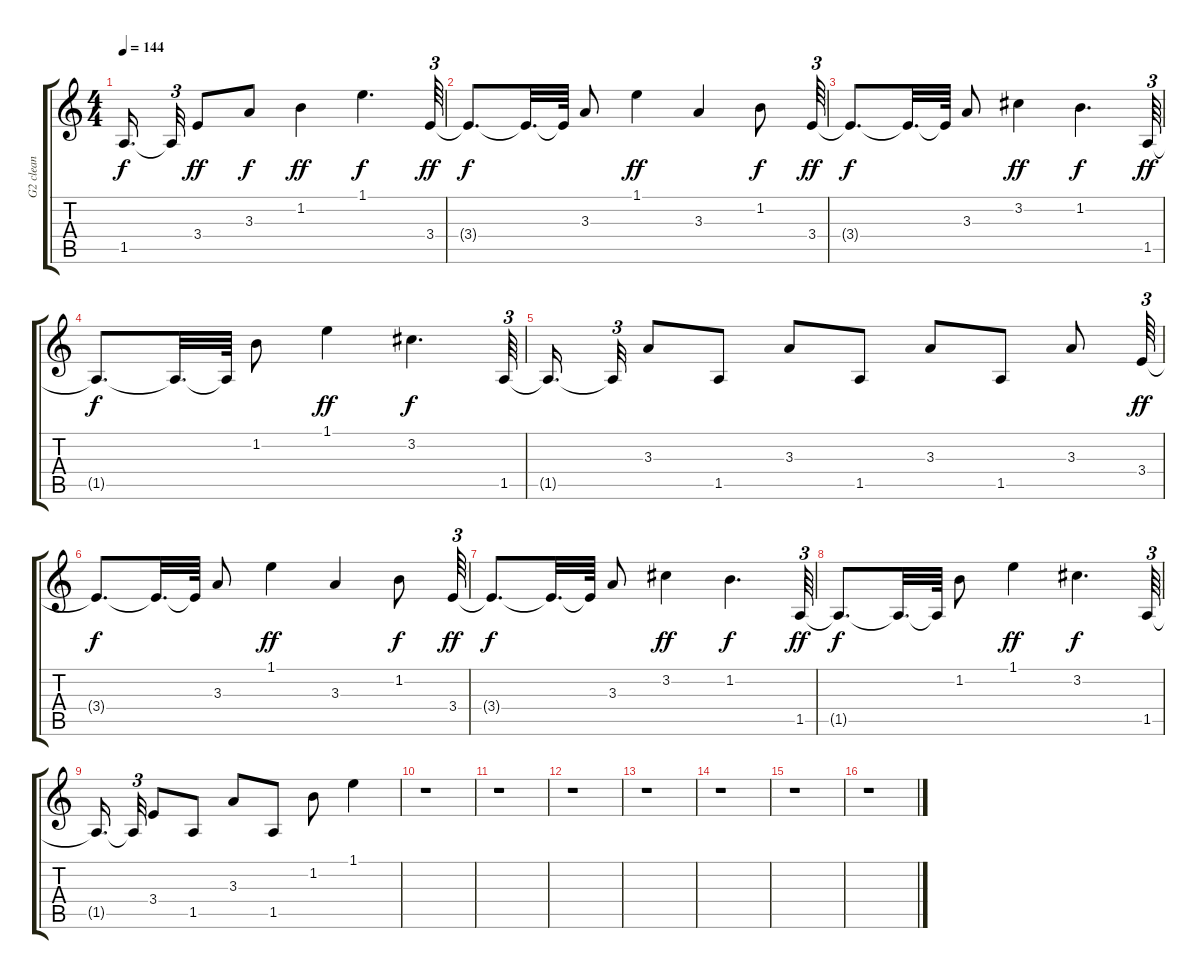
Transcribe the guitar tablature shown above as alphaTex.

\track ("G2 clean" "G2 clean") {instrument electricguitarclean}
\staff {score tabs}
\tuning (Eb4 Bb3 Gb3 Db3 Ab2 Eb2) {hide}
\ts (4 4)
\tempo 144
\clef g2
\ks c
1.5{t}.16{d dy f beam splitsecondary} 1.5{t}.32{tu (3 2)} 3.4.8{dy ff} 3.3.8{dy f} 1.2.4{dy ff} 1.1.4{d dy f} 3.4.64{tu (3 2) dy ff} |
3.4{t}.8{d dy f} 3.4{t}.32{d} 3.4{t}.64 3.3.8 1.1.4{dy ff} 3.3.4 1.2.8{dy f} 3.4.64{tu (3 2) dy ff} |
3.4{t}.8{d dy f} 3.4{t}.32{d} 3.4{t}.64 3.3.8 3.2.4{dy ff} 1.2.4{d dy f} 1.5.64{tu (3 2) dy ff} |
1.5{t}.8{d dy f} 1.5{t}.32{d} 1.5{t}.64 1.2.8 1.1.4{dy ff} 3.2.4{d dy f} 1.5.64{tu (3 2)} |
1.5{t}.16{d beam splitsecondary} 1.5{t}.32{tu (3 2)} 3.3.8 1.5.8 3.3.8 1.5.8 3.3.8 1.5.8 3.3.8 3.4.64{tu (3 2) dy ff} |
3.4{t}.8{d dy f} 3.4{t}.32{d} 3.4{t}.64 3.3.8 1.1.4{dy ff} 3.3.4 1.2.8{dy f} 3.4.64{tu (3 2) dy ff} |
3.4{t}.8{d dy f} 3.4{t}.32{d} 3.4{t}.64 3.3.8 3.2.4{dy ff} 1.2.4{d dy f} 1.5.64{tu (3 2) dy ff} |
1.5{t}.8{d dy f} 1.5{t}.32{d} 1.5{t}.64 1.2.8 1.1.4{dy ff} 3.2.4{d dy f} 1.5.64{tu (3 2)} |
1.5{t}.16{d beam splitsecondary} 1.5{t}.32{tu (3 2)} 3.4.8 1.5.8 3.3.8 1.5.8 1.2.8 1.1.4 |
r.1 |
r.1 |
r.1 |
r.1 |
r.1 |
r.1 |
r.1
